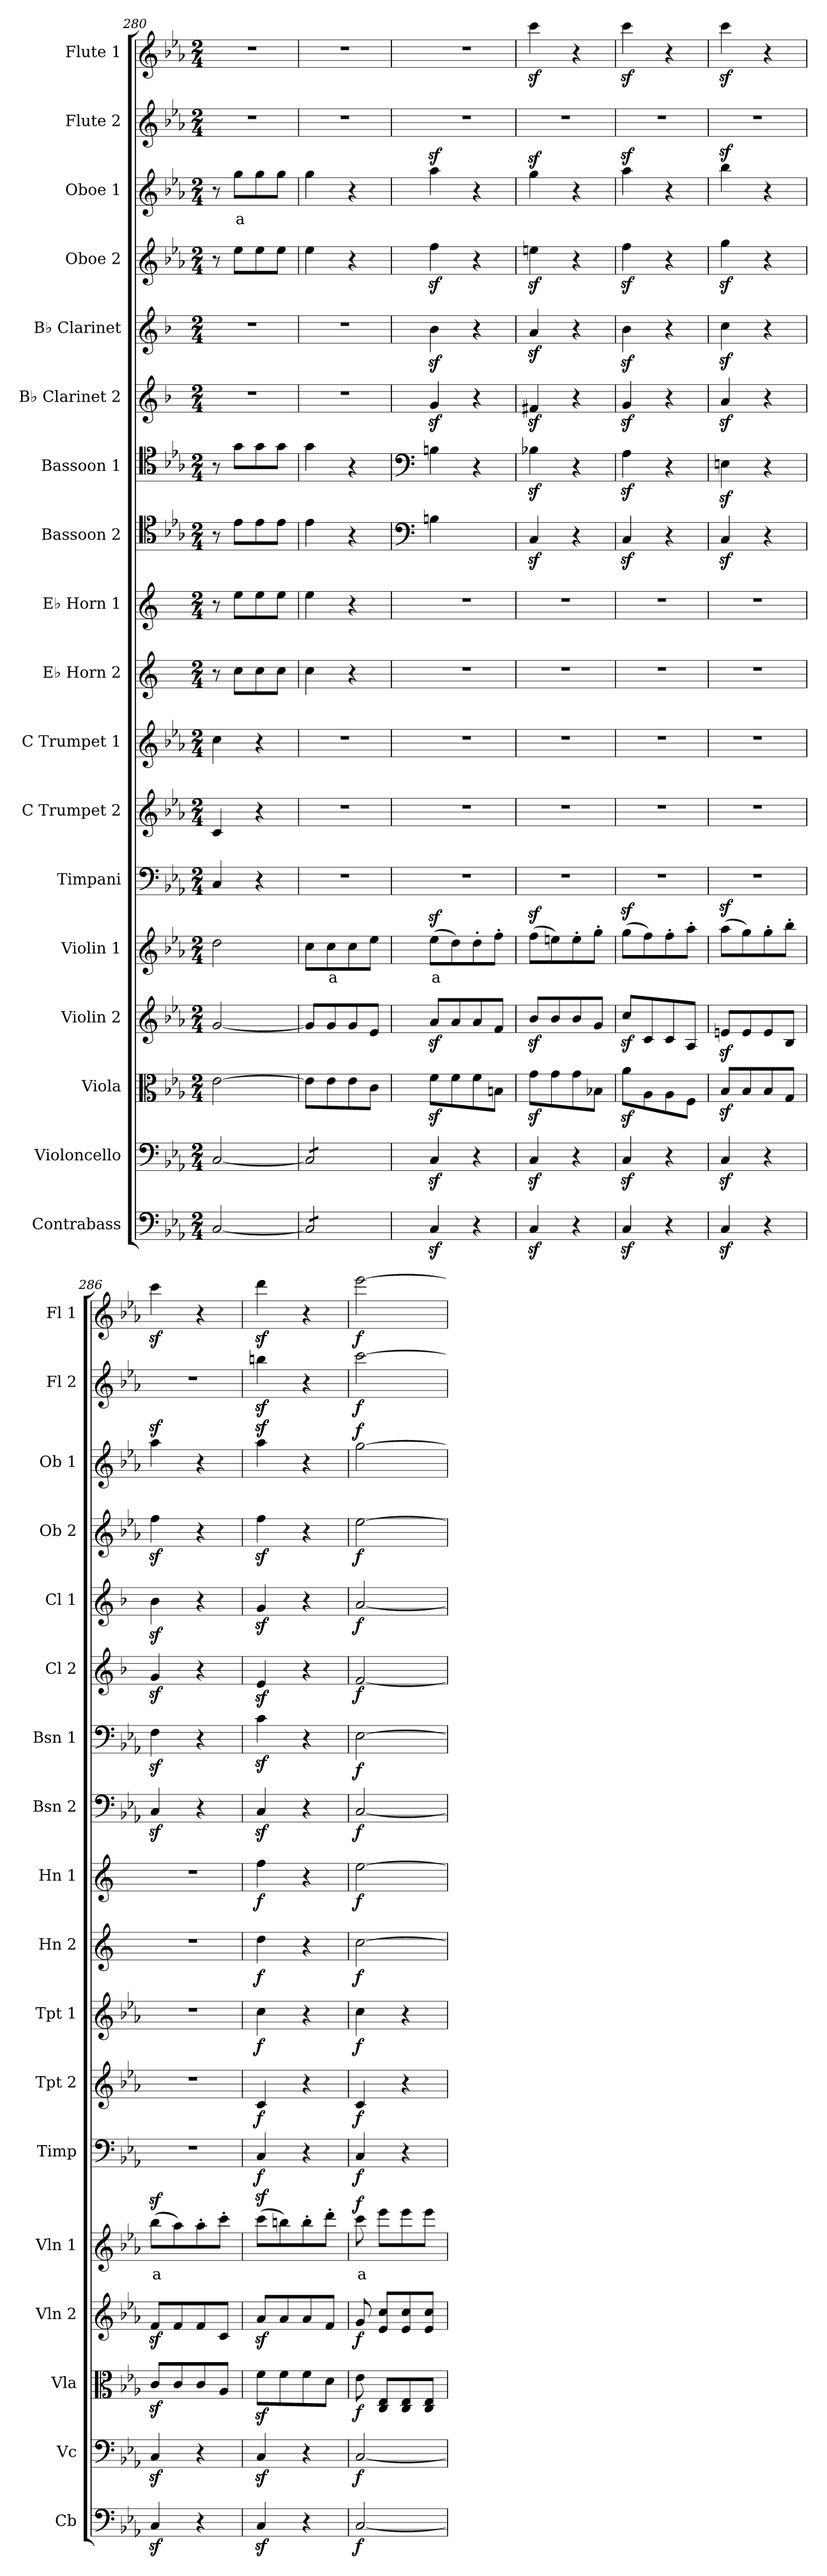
**kern	**dynam	**kern	**dynam	**kern	**dynam	**kern	**dynam	**kern	**text	**dynam	**kern	**dynam	**kern	**dynam	**kern	**dynam	**kern	**dynam	**kern	**dynam	**kern	**dynam	**kern	**dynam	**kern	**dynam	**kern	**dynam	**kern	**dynam	**kern	**text	**dynam	**kern	**dynam	**kern	**dynam
*part18	*part18	*part17	*part17	*part16	*part16	*part15	*part15	*part14	*part14	*part14	*part13	*part13	*part12	*part12	*part11	*part11	*part10	*part10	*part9	*part9	*part8	*part8	*part7	*part7	*part6	*part6	*part5	*part5	*part4	*part4	*part3	*part3	*part3	*part2	*part2	*part1	*part1
*staff18	*staff18	*staff17	*staff17	*staff16	*staff16	*staff15	*staff15	*staff14	*staff14	*staff14	*staff13	*staff13	*staff12	*staff12	*staff11	*staff11	*staff10	*staff10	*staff9	*staff9	*staff8	*staff8	*staff7	*staff7	*staff6	*staff6	*staff5	*staff5	*staff4	*staff4	*staff3	*staff3	*staff3	*staff2	*staff2	*staff1	*staff1
*I"Contrabass	*	*I"Violoncello	*	*I"Viola	*	*I"Violin 2	*	*I"Violin 1	*	*	*I"Timpani	*	*I"C Trumpet 2	*	*I"C Trumpet 1	*	*I"E♭ Horn 2	*	*I"E♭ Horn 1	*	*I"Bassoon 2	*	*I"Bassoon 1	*	*I"B♭ Clarinet 2	*	*I"B♭ Clarinet	*	*I"Oboe 2	*	*I"Oboe 1	*	*	*I"Flute 2	*	*I"Flute 1	*
*I'Cb	*	*I'Vc	*	*I'Vla	*	*I'Vln 2	*	*I'Vln 1	*	*	*I'Timp	*	*I'Tpt 2	*	*I'Tpt 1	*	*I'Hn 2	*	*I'Hn 1	*	*I'Bsn 2	*	*I'Bsn 1	*	*I'Cl 2	*	*I'Cl 1	*	*I'Ob 2	*	*I'Ob 1	*	*	*I'Fl 2	*	*I'Fl 1	*
*clefF4	*	*clefF4	*	*clefC3	*	*clefG2	*	*clefG2	*	*	*clefF4	*	*clefG2	*	*clefG2	*	*clefG2	*	*clefG2	*	*clefC4	*	*clefC4	*	*clefG2	*	*clefG2	*	*clefG2	*	*clefG2	*	*	*clefG2	*	*clefG2	*
*ITrd7c12	*	*	*	*	*	*	*	*	*	*	*	*	*	*	*	*	*ITrd5c9	*	*ITrd5c9	*	*	*	*	*	*ITrd1c2	*	*ITrd1c2	*	*	*	*	*	*	*	*	*	*
*k[b-e-a-]	*	*k[b-e-a-]	*	*k[b-e-a-]	*	*k[b-e-a-]	*	*k[b-e-a-]	*	*	*k[b-e-a-]	*	*k[b-e-a-]	*	*k[b-e-a-]	*	*k[b-e-a-]	*	*k[b-e-a-]	*	*k[b-e-a-]	*	*k[b-e-a-]	*	*k[b-e-a-]	*	*k[b-e-a-]	*	*k[b-e-a-]	*	*k[b-e-a-]	*	*	*k[b-e-a-]	*	*k[b-e-a-]	*
*M2/4	*	*M2/4	*	*M2/4	*	*M2/4	*	*M2/4	*	*	*M2/4	*	*M2/4	*	*M2/4	*	*M2/4	*	*M2/4	*	*M2/4	*	*M2/4	*	*M2/4	*	*M2/4	*	*M2/4	*	*M2/4	*	*	*M2/4	*	*M2/4	*
=280	=280	=280	=280	=280	=280	=280	=280	=280	=280	=280	=280	=280	=280	=280	=280	=280	=280	=280	=280	=280	=280	=280	=280	=280	=280	=280	=280	=280	=280	=280	=280	=280	=280	=280	=280	=280	=280
[2CC/	.	[2C/	.	[2e-\	.	[2g/	.	2dd\	.	.	4C/	.	4c/	.	4cc\	.	8r	.	8r	.	8r	.	8r	.	2r	.	2r	.	8r	.	8r	.	.	2r	.	2r	.
!	!	!	!	!	!	!	!	!	!	!	!	!	!	!	!	!	!	!	!	!	!	!	!	!	!	!	!	!	!	!	!	!LO:LY:b:color=#FF0000	!	!	!	!	!
.	.	.	.	.	.	.	.	.	.	.	.	.	.	.	.	.	8e-\L	.	8g\L	.	8e-\L	.	8g\L	.	.	.	.	.	8ee-\L	.	8gg\L	a	.	.	.	.	.
.	.	.	.	.	.	.	.	.	.	.	4r	.	4r	.	4r	.	8e-\	.	8g\	.	8e-\	.	8g\	.	.	.	.	.	8ee-\	.	8gg\	.	.	.	.	.	.
.	.	.	.	.	.	.	.	.	.	.	.	.	.	.	.	.	8e-\J	.	8g\J	.	8e-\J	.	8g\J	.	.	.	.	.	8ee-\J	.	8gg\J	.	.	.	.	.	.
=281	=281	=281	=281	=281	=281	=281	=281	=281	=281	=281	=281	=281	=281	=281	=281	=281	=281	=281	=281	=281	=281	=281	=281	=281	=281	=281	=281	=281	=281	=281	=281	=281	=281	=281	=281	=281	=281
*tremolo	*	*	*	*	*	*	*	*	*	*	*	*	*	*	*	*	*	*	*	*	*	*	*	*	*	*	*	*	*	*	*	*	*	*	*	*	*
*	*	*tremolo	*	*	*	*	*	*	*	*	*	*	*	*	*	*	*	*	*	*	*	*	*	*	*	*	*	*	*	*	*	*	*	*	*	*	*
8CC/]L	.	8C/]L	.	8e-\L]	.	8g/L]	.	8cc\L	.	.	2r	.	2r	.	2r	.	4e-\	.	4g\	.	4e-\	.	4g\	.	2r	.	2r	.	4ee-\	.	4gg\	.	.	2r	.	2r	.
!	!	!	!	!	!	!	!	!	!LO:LY:b:color=#FF0000	!	!	!	!	!	!	!	!	!	!	!	!	!	!	!	!	!	!	!	!	!	!	!	!	!	!	!	!
8CC/	.	8C/	.	8e-\	.	8g/	.	8cc\	a	.	.	.	.	.	.	.	.	.	.	.	.	.	.	.	.	.	.	.	.	.	.	.	.	.	.	.	.
8CC/	.	8C/	.	8e-\	.	8g/	.	8cc\	.	.	.	.	.	.	.	.	4r	.	4r	.	4r	.	4r	.	.	.	.	.	4r	.	4r	.	.	.	.	.	.
8CC/J	.	8C/J	.	8c\J	.	8e-/J	.	8ee-\J	.	.	.	.	.	.	.	.	.	.	.	.	.	.	.	.	.	.	.	.	.	.	.	.	.	.	.	.	.
*	*	*Xtremolo	*	*	*	*	*	*	*	*	*	*	*	*	*	*	*	*	*	*	*	*	*	*	*	*	*	*	*	*	*	*	*	*	*	*	*
*Xtremolo	*	*	*	*	*	*	*	*	*	*	*	*	*	*	*	*	*	*	*	*	*	*	*	*	*	*	*	*	*	*	*	*	*	*	*	*	*
=282	=282	=282	=282	=282	=282	=282	=282	=282	=282	=282	=282	=282	=282	=282	=282	=282	=282	=282	=282	=282	=282	=282	=282	=282	=282	=282	=282	=282	=282	=282	=282	=282	=282	=282	=282	=282	=282
*	*	*	*	*	*	*	*	*	*	*	*	*	*	*	*	*	*	*	*	*	*clefF4	*	*clefF4	*	*	*	*	*	*	*	*	*	*	*	*	*	*
!	!	!	!	!	!	!	!	!	!LO:LY:b:color=#FF0000	!	!	!	!	!	!	!	!	!	!	!	!	!	!	!	!	!	!	!	!	!	!	!	!	!	!	!	!
4CCz</	.	4Cz</	.	8fz<\L	.	8a-z</L	.	(8ee-z<\L	a	.	2r	.	2r	.	2r	.	2r	.	2r	.	4Bn\	.	4Bn\	.	4fz</	.	4a-z<\	.	4ffz<\	.	4aa-z<\	.	.	2r	.	2r	.
.	.	.	.	8f\	.	8a-/	.	8dd\)	.	.	.	.	.	.	.	.	.	.	.	.	.	.	.	.	.	.	.	.	.	.	.	.	.	.	.	.	.
4r	.	4r	.	8f\	.	8a-/	.	8dd'\	.	.	.	.	.	.	.	.	.	.	.	.	4ryy	.	4r	.	4r	.	4r	.	4r	.	4r	.	.	.	.	.	.
.	.	.	.	8Bn\J	.	8f/J	.	8ff'\J	.	.	.	.	.	.	.	.	.	.	.	.	.	.	.	.	.	.	.	.	.	.	.	.	.	.	.	.	.
!!LO:PB:g=z
=283	=283	=283	=283	=283	=283	=283	=283	=283	=283	=283	=283	=283	=283	=283	=283	=283	=283	=283	=283	=283	=283	=283	=283	=283	=283	=283	=283	=283	=283	=283	=283	=283	=283	=283	=283	=283	=283
4CCz</	.	4Cz</	.	8gz<\L	.	8b-z</L	.	(8ffz<\L	.	.	2r	.	2r	.	2r	.	2r	.	2r	.	4Cz</	.	4B-Xz<\	.	4enz</	.	4gz</	.	4eenz<\	.	4ggz<\	.	.	2r	.	4cccz<\	.
.	.	.	.	8g\	.	8b-/	.	8een\)	.	.	.	.	.	.	.	.	.	.	.	.	.	.	.	.	.	.	.	.	.	.	.	.	.	.	.	.	.
4r	.	4r	.	8g\	.	8b-/	.	8ee'\	.	.	.	.	.	.	.	.	.	.	.	.	4r	.	4r	.	4r	.	4r	.	4r	.	4r	.	.	.	.	4r	.
.	.	.	.	8B-X\J	.	8g/J	.	8gg'\J	.	.	.	.	.	.	.	.	.	.	.	.	.	.	.	.	.	.	.	.	.	.	.	.	.	.	.	.	.
=284	=284	=284	=284	=284	=284	=284	=284	=284	=284	=284	=284	=284	=284	=284	=284	=284	=284	=284	=284	=284	=284	=284	=284	=284	=284	=284	=284	=284	=284	=284	=284	=284	=284	=284	=284	=284	=284
4CCz</	.	4Cz</	.	8a-z<\L	.	8ccz</L	.	(8ggz<\L	.	.	2r	.	2r	.	2r	.	2r	.	2r	.	4Cz</	.	4A-z<\	.	4fz</	.	4a-z<\	.	4ffz<\	.	4aa-z<\	.	.	2r	.	4cccz<\	.
.	.	.	.	8A-\	.	8c/	.	8ff\)	.	.	.	.	.	.	.	.	.	.	.	.	.	.	.	.	.	.	.	.	.	.	.	.	.	.	.	.	.
4r	.	4r	.	8A-\	.	8c/	.	8ff'\	.	.	.	.	.	.	.	.	.	.	.	.	4r	.	4r	.	4r	.	4r	.	4r	.	4r	.	.	.	.	4r	.
.	.	.	.	8F\J	.	8A-/J	.	8aa-'\J	.	.	.	.	.	.	.	.	.	.	.	.	.	.	.	.	.	.	.	.	.	.	.	.	.	.	.	.	.
=285	=285	=285	=285	=285	=285	=285	=285	=285	=285	=285	=285	=285	=285	=285	=285	=285	=285	=285	=285	=285	=285	=285	=285	=285	=285	=285	=285	=285	=285	=285	=285	=285	=285	=285	=285	=285	=285
4CCz</	.	4Cz</	.	8B-z</L	.	8enz</L	.	(8aa-z<\L	.	.	2r	.	2r	.	2r	.	2r	.	2r	.	4Cz</	.	4Enz<\	.	4gz</	.	4b-z<\	.	4ggz<\	.	4bb-z<\	.	.	2r	.	4cccz<\	.
.	.	.	.	8B-/	.	8e/	.	8gg\)	.	.	.	.	.	.	.	.	.	.	.	.	.	.	.	.	.	.	.	.	.	.	.	.	.	.	.	.	.
4r	.	4r	.	8B-/	.	8e/	.	8gg'\	.	.	.	.	.	.	.	.	.	.	.	.	4r	.	4r	.	4r	.	4r	.	4r	.	4r	.	.	.	.	4r	.
.	.	.	.	8G/J	.	8B-/J	.	8bb-'\J	.	.	.	.	.	.	.	.	.	.	.	.	.	.	.	.	.	.	.	.	.	.	.	.	.	.	.	.	.
=286	=286	=286	=286	=286	=286	=286	=286	=286	=286	=286	=286	=286	=286	=286	=286	=286	=286	=286	=286	=286	=286	=286	=286	=286	=286	=286	=286	=286	=286	=286	=286	=286	=286	=286	=286	=286	=286
!	!	!	!	!	!	!	!	!	!LO:LY:b:color=#FF0000	!	!	!	!	!	!	!	!	!	!	!	!	!	!	!	!	!	!	!	!	!	!	!	!	!	!	!	!
4CCz</	.	4Cz</	.	8cz</L	.	8fz</L	.	(8bb-z<\L	a	.	2r	.	2r	.	2r	.	2r	.	2r	.	4Cz</	.	4Fz<\	.	4fz</	.	4a-z<\	.	4ffz<\	.	4aa-z<\	.	.	2r	.	4cccz<\	.
.	.	.	.	8c/	.	8f/	.	8aa-\)	.	.	.	.	.	.	.	.	.	.	.	.	.	.	.	.	.	.	.	.	.	.	.	.	.	.	.	.	.
4r	.	4r	.	8c/	.	8f/	.	8aa-'\	.	.	.	.	.	.	.	.	.	.	.	.	4r	.	4r	.	4r	.	4r	.	4r	.	4r	.	.	.	.	4r	.
.	.	.	.	8A-/J	.	8c/J	.	8ccc'\J	.	.	.	.	.	.	.	.	.	.	.	.	.	.	.	.	.	.	.	.	.	.	.	.	.	.	.	.	.
=287	=287	=287	=287	=287	=287	=287	=287	=287	=287	=287	=287	=287	=287	=287	=287	=287	=287	=287	=287	=287	=287	=287	=287	=287	=287	=287	=287	=287	=287	=287	=287	=287	=287	=287	=287	=287	=287
!	!	!	!	!	!	!	!	!	!	!	!	!LO:DY:b	!	!LO:DY:b	!	!LO:DY:b	!	!LO:DY:b	!	!LO:DY:b	!	!	!	!	!	!	!	!	!	!	!	!	!	!	!	!	!
4CCz</	.	4Cz</	.	8fz<\L	.	8a-z</L	.	(8cccz<\L	.	.	4C/	f	4c/	f	4cc\	f	4f\	f	4a-\	f	4Cz</	.	4cz<\	.	4dz</	.	4fz</	.	4ffz<\	.	4aa-z<\	.	.	4bbnz<\	.	4dddz<\	.
.	.	.	.	8f\	.	8a-/	.	8bbn\)	.	.	.	.	.	.	.	.	.	.	.	.	.	.	.	.	.	.	.	.	.	.	.	.	.	.	.	.	.
4r	.	4r	.	8f\	.	8a-/	.	8bb'\	.	.	4r	.	4r	.	4r	.	4r	.	4r	.	4r	.	4r	.	4r	.	4r	.	4r	.	4r	.	.	4r	.	4r	.
.	.	.	.	8d\J	.	8f/J	.	8ddd'\J	.	.	.	.	.	.	.	.	.	.	.	.	.	.	.	.	.	.	.	.	.	.	.	.	.	.	.	.	.
=288	=288	=288	=288	=288	=288	=288	=288	=288	=288	=288	=288	=288	=288	=288	=288	=288	=288	=288	=288	=288	=288	=288	=288	=288	=288	=288	=288	=288	=288	=288	=288	=288	=288	=288	=288	=288	=288
!	!LO:DY:b	!	!LO:DY:b	!	!LO:DY:b	!	!LO:DY:b	!	!LO:LY:b:color=#FF0000	!LO:DY:b	!	!LO:DY:b	!	!LO:DY:b	!	!LO:DY:b	!	!LO:DY:b	!	!LO:DY:b	!	!LO:DY:b	!	!LO:DY:b	!	!LO:DY:b	!	!LO:DY:b	!	!LO:DY:b	!	!	!LO:DY:b	!	!LO:DY:b	!	!LO:DY:b
[2CC/	f	[2C/	f	8e-\	f	8g/	f	8ccc\	a	f	4C/	f	4c/	f	4cc\	f	[2e-\	f	[2g\	f	[2C/	f	[2E-\	f	[2e-/	f	[2g/	f	[2ee-\	f	[2gg\	.	f	[2ccc\	f	[2eee-\	f
.	.	.	.	8C/ 8E-/L	.	8e-/ 8cc/L	.	8eee-\L	.	.	.	.	.	.	.	.	.	.	.	.	.	.	.	.	.	.	.	.	.	.	.	.	.	.	.	.	.
.	.	.	.	8C/ 8E-/	.	8e-/ 8cc/	.	8eee-\	.	.	4r	.	4r	.	4r	.	.	.	.	.	.	.	.	.	.	.	.	.	.	.	.	.	.	.	.	.	.
.	.	.	.	8C/ 8E-/J	.	8e-/ 8cc/J	.	8eee-\J	.	.	.	.	.	.	.	.	.	.	.	.	.	.	.	.	.	.	.	.	.	.	.	.	.	.	.	.	.
=	=	=	=	=	=	=	=	=	=	=	=	=	=	=	=	=	=	=	=	=	=	=	=	=	=	=	=	=	=	=	=	=	=	=	=	=	=
*-	*-	*-	*-	*-	*-	*-	*-	*-	*-	*-	*-	*-	*-	*-	*-	*-	*-	*-	*-	*-	*-	*-	*-	*-	*-	*-	*-	*-	*-	*-	*-	*-	*-	*-	*-	*-	*-
